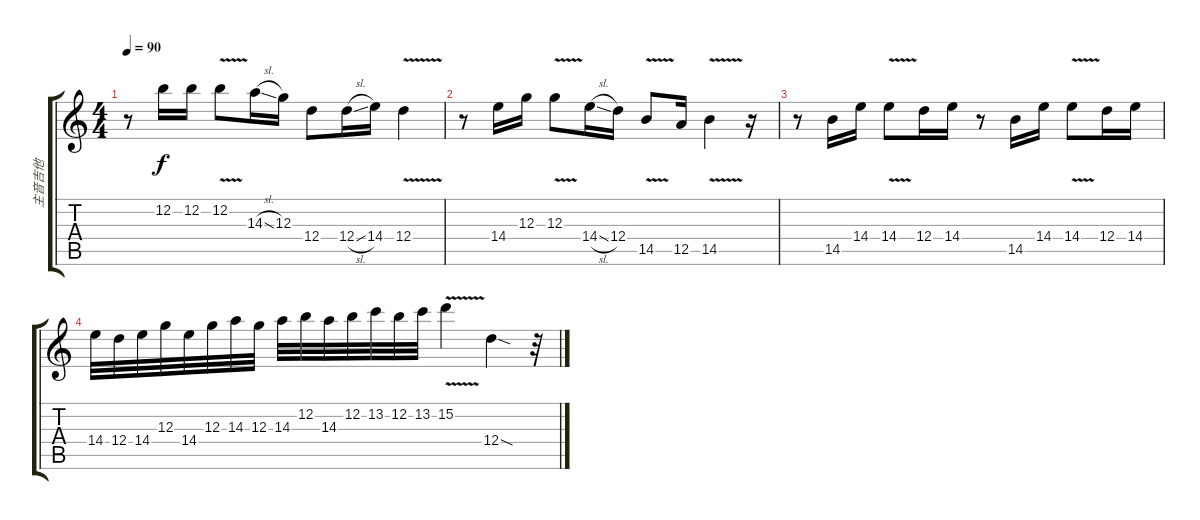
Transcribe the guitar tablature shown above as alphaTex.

\track ("主音吉他" "主音吉他") {instrument overdrivenguitar}
\staff {score tabs}
\tuning (E4 B3 G3 D3 A2 E2) {hide}
\ts (4 4)
\tempo 90
\clef g2
\ks c
r.8{dy f} 12.2.16 12.2.16 12.2{v}.8 14.3{sl}.16 12.3.16 12.4.8 12.4{sl}.16 14.4.16 12.4{v}.4 |
r.8 14.4.16 12.3.16 12.3{v}.8 14.4{sl}.16 12.4.16 14.5{v}.8{txt ""} 12.5.16 14.5{v}.4 r.16 |
r.8 14.5.16 14.4.16 14.4{v}.8 12.4.16 14.4.16 r.8 14.5.16 14.4.16 14.4{v}.8 12.4.16 14.4.16 |
14.4.32 12.4.32 14.4.32 12.3.32 14.4.32 12.3.32 14.3.32 12.3.32 14.3.32 12.2.32 14.3.32 12.2.32 13.2.32 12.2.32 13.2.32 15.2{v}.4 12.4{sod}.4 r.32
